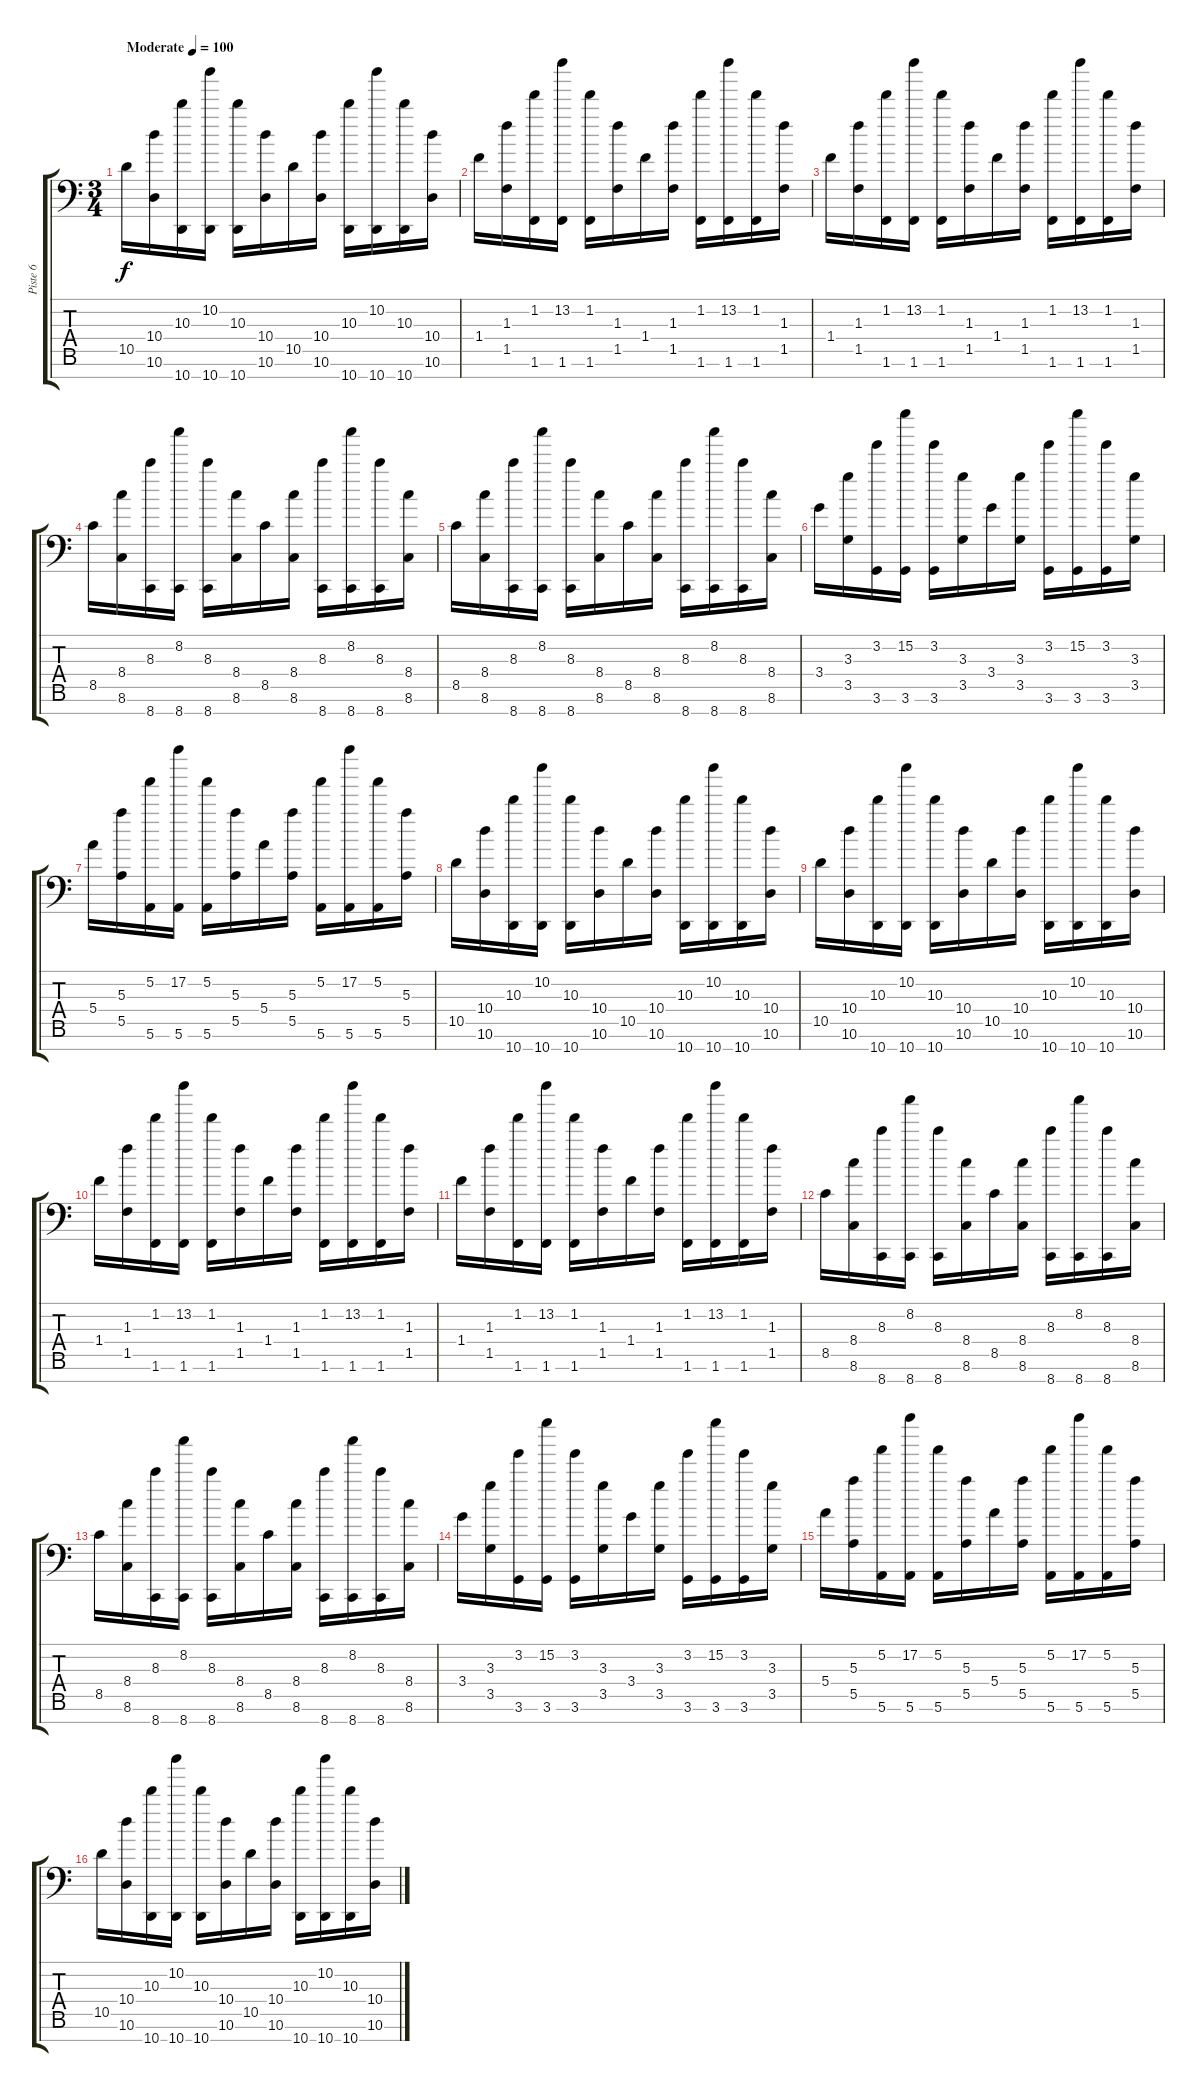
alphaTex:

\track ("Piste 6" "Piste 6") {instrument acousticguitarnylon}
\staff {score tabs}
\tuning (E-1 E5 E4 E3 E2 E1 E0) {hide}
\ts (3 4)
\tempo (100 "Moderate")
\clef f4
\ks c
10.5.16{dy f instrument acousticguitarnylon} (10.4 10.6).16 (10.3 10.7).16 (10.2 10.7).16 (10.3 10.7).16 (10.4 10.6).16 10.5.16 (10.4 10.6).16 (10.3 10.7).16 (10.2 10.7).16 (10.3 10.7).16 (10.4 10.6).16 |
1.4.16 (1.3 1.5).16 (1.2 1.6).16 (13.2 1.6).16 (1.2 1.6).16 (1.3 1.5).16 1.4.16 (1.3 1.5).16 (1.2 1.6).16 (13.2 1.6).16 (1.2 1.6).16 (1.3 1.5).16 |
1.4.16 (1.3 1.5).16 (1.2 1.6).16 (13.2 1.6).16 (1.2 1.6).16 (1.3 1.5).16 1.4.16 (1.3 1.5).16 (1.2 1.6).16 (13.2 1.6).16 (1.2 1.6).16 (1.3 1.5).16 |
8.5.16 (8.4 8.6).16 (8.3 8.7).16 (8.2 8.7).16 (8.3 8.7).16 (8.4 8.6).16 8.5.16 (8.4 8.6).16 (8.3 8.7).16 (8.2 8.7).16 (8.3 8.7).16 (8.4 8.6).16 |
8.5.16 (8.4 8.6).16 (8.3 8.7).16 (8.2 8.7).16 (8.3 8.7).16 (8.4 8.6).16 8.5.16 (8.4 8.6).16 (8.3 8.7).16 (8.2 8.7).16 (8.3 8.7).16 (8.4 8.6).16 |
3.4.16 (3.3 3.5).16 (3.2 3.6).16 (15.2 3.6).16 (3.2 3.6).16 (3.3 3.5).16 3.4.16 (3.3 3.5).16 (3.2 3.6).16 (15.2 3.6).16 (3.2 3.6).16 (3.3 3.5).16 |
5.4.16 (5.3 5.5).16 (5.2 5.6).16 (17.2 5.6).16 (5.2 5.6).16 (5.3 5.5).16 5.4.16 (5.3 5.5).16 (5.2 5.6).16 (17.2 5.6).16 (5.2 5.6).16 (5.3 5.5).16 |
10.5.16 (10.4 10.6).16 (10.3 10.7).16 (10.2 10.7).16 (10.3 10.7).16 (10.4 10.6).16 10.5.16 (10.4 10.6).16 (10.3 10.7).16 (10.2 10.7).16 (10.3 10.7).16 (10.4 10.6).16 |
10.5.16 (10.4 10.6).16 (10.3 10.7).16 (10.2 10.7).16 (10.3 10.7).16 (10.4 10.6).16 10.5.16 (10.4 10.6).16 (10.3 10.7).16 (10.2 10.7).16 (10.3 10.7).16 (10.4 10.6).16 |
1.4.16 (1.3 1.5).16 (1.2 1.6).16 (13.2 1.6).16 (1.2 1.6).16 (1.3 1.5).16 1.4.16 (1.3 1.5).16 (1.2 1.6).16 (13.2 1.6).16 (1.2 1.6).16 (1.3 1.5).16 |
1.4.16 (1.3 1.5).16 (1.2 1.6).16 (13.2 1.6).16 (1.2 1.6).16 (1.3 1.5).16 1.4.16 (1.3 1.5).16 (1.2 1.6).16 (13.2 1.6).16 (1.2 1.6).16 (1.3 1.5).16 |
8.5.16 (8.4 8.6).16 (8.3 8.7).16 (8.2 8.7).16 (8.3 8.7).16 (8.4 8.6).16 8.5.16 (8.4 8.6).16 (8.3 8.7).16 (8.2 8.7).16 (8.3 8.7).16 (8.4 8.6).16 |
8.5.16 (8.4 8.6).16 (8.3 8.7).16 (8.2 8.7).16 (8.3 8.7).16 (8.4 8.6).16 8.5.16 (8.4 8.6).16 (8.3 8.7).16 (8.2 8.7).16 (8.3 8.7).16 (8.4 8.6).16 |
3.4.16 (3.3 3.5).16 (3.2 3.6).16 (15.2 3.6).16 (3.2 3.6).16 (3.3 3.5).16 3.4.16 (3.3 3.5).16 (3.2 3.6).16 (15.2 3.6).16 (3.2 3.6).16 (3.3 3.5).16 |
5.4.16 (5.3 5.5).16 (5.2 5.6).16 (17.2 5.6).16 (5.2 5.6).16 (5.3 5.5).16 5.4.16 (5.3 5.5).16 (5.2 5.6).16 (17.2 5.6).16 (5.2 5.6).16 (5.3 5.5).16 |
10.5.16 (10.4 10.6).16 (10.3 10.7).16 (10.2 10.7).16 (10.3 10.7).16 (10.4 10.6).16 10.5.16 (10.4 10.6).16 (10.3 10.7).16 (10.2 10.7).16 (10.3 10.7).16 (10.4 10.6).16
